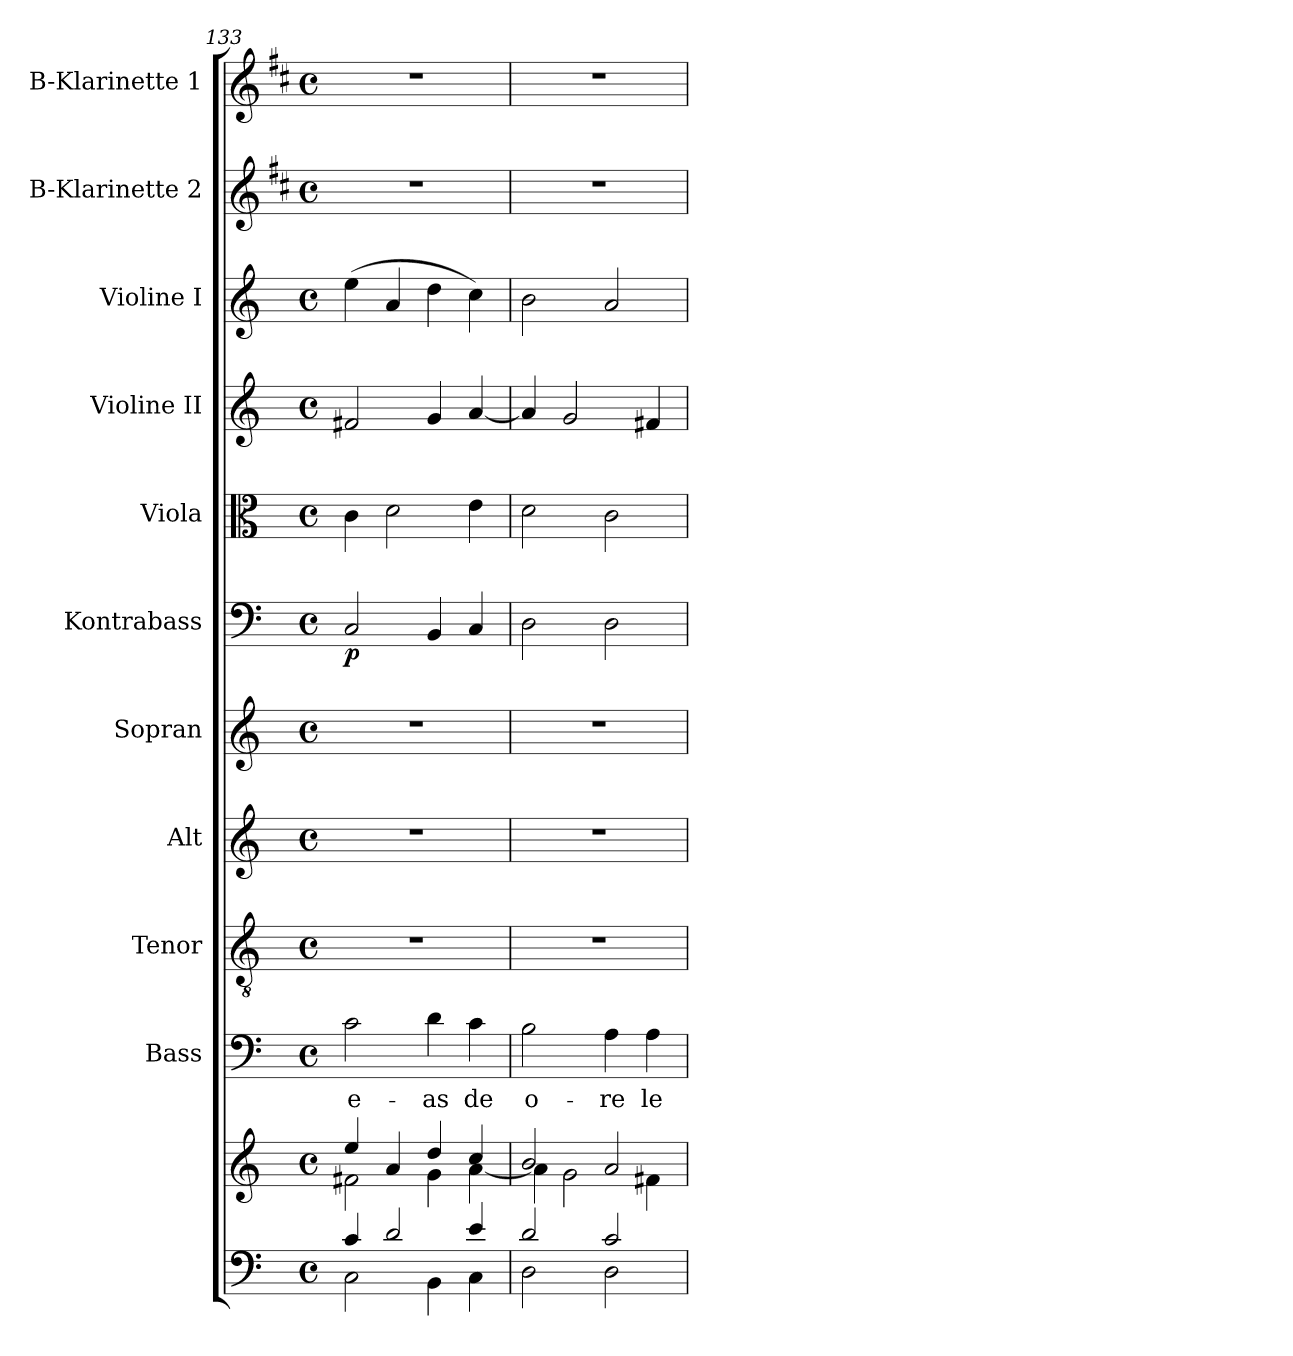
**kern	**kern	**kern	**text	**kern	**kern	**kern	**kern	**dynam	**kern	**kern	**kern	**kern	**kern
*part11	*part11	*part10	*part10	*part9	*part8	*part7	*part6	*part6	*part5	*part4	*part3	*part2	*part1
*staff12	*staff11	*staff10	*staff10	*staff9	*staff8	*staff7	*staff6	*staff6	*staff5	*staff4	*staff3	*staff2	*staff1
*	*	*I"Bass	*	*I"Tenor	*I"Alt	*I"Sopran	*I"Kontrabass	*	*I"Viola	*I"Violine II	*I"Violine I	*I"B-Klarinette 2	*I"B-Klarinette 1
*	*	*I'B.	*	*I'T.	*I'A.	*I'S.	*I'Kb.	*	*I'Vla.	*I'Vl. II	*I'Vl. I	*I'B Kl. 2	*I'B Kl. 1
!!LO:PB:g=z
*clefF4	*clefG2	*clefF4	*	*clefGv2	*clefG2	*clefG2	*clefF4	*	*clefC3	*clefG2	*clefG2	*clefG2	*clefG2
*	*	*	*	*	*	*	*ITrd7c12	*	*	*	*	*ITrd1c2	*ITrd1c2
*k[]	*k[]	*k[]	*	*k[]	*k[]	*k[]	*k[]	*	*k[]	*k[]	*k[]	*k[]	*k[]
*C:	*C:	*C:	*	*C:	*C:	*C:	*C:	*	*C:	*C:	*C:	*C:	*C:
*M4/4	*M4/4	*M4/4	*	*M4/4	*M4/4	*M4/4	*M4/4	*	*M4/4	*M4/4	*M4/4	*M4/4	*M4/4
*met(c)	*met(c)	*met(c)	*	*met(c)	*met(c)	*met(c)	*met(c)	*	*met(c)	*met(c)	*met(c)	*met(c)	*met(c)
=133	=133	=133	=133	=133	=133	=133	=133	=133	=133	=133	=133	=133	=133
*^	*^	*	*	*	*	*	*	*	*	*	*	*	*
!	!	!	!	!	!LO:LY:b	!	!	!	!	!LO:DY:b	!	!	!	!	!
4c/	2C\	4ee/	2f#X\	2c\	e-	1r	1r	1r	2CC/	p	4c\	2f#X/	(>4ee\	1r	1r
2d/	.	4a/	.	.	.	.	.	.	.	.	2d\	.	4a/	.	.
!	!	!	!	!	!LO:LY:b	!	!	!	!	!	!	!	!	!	!
.	4BB\	4dd/	4g\	4d\	-as	.	.	.	4BBB/	.	.	4g/	4dd\	.	.
!	!	!	!	!	!LO:LY:b	!	!	!	!	!	!	!	!	!	!
4e/	4C\	4cc/	[<4a\	4c\	de	.	.	.	4CC/	.	4e\	[4a/	4cc\)	.	.
=134	=134	=134	=134	=134	=134	=134	=134	=134	=134	=134	=134	=134	=134	=134	=134
!	!	!	!	!	!LO:LY:b	!	!	!	!	!	!	!	!	!	!
2d/	2D\	2b/	4a\]	2B\	o-	1r	1r	1r	2DD\	.	2d\	4a/]	2b\	1r	1r
.	.	.	2g\	.	.	.	.	.	.	.	.	2g/	.	.	.
!	!	!	!	!	!LO:LY:b	!	!	!	!	!	!	!	!	!	!
2c/	2D\	2a/	.	4A\	-re	.	.	.	2DD\	.	2c\	.	2a/	.	.
!	!	!	!	!	!LO:LY:b	!	!	!	!	!	!	!	!	!	!
.	.	.	4f#X\	4A\	le-	.	.	.	.	.	.	4f#X/	.	.	.
*v	*v	*	*	*	*	*	*	*	*	*	*	*	*	*	*
*	*v	*v	*	*	*	*	*	*	*	*	*	*	*	*
=	=	=	=	=	=	=	=	=	=	=	=	=	=
*-	*-	*-	*-	*-	*-	*-	*-	*-	*-	*-	*-	*-	*-
